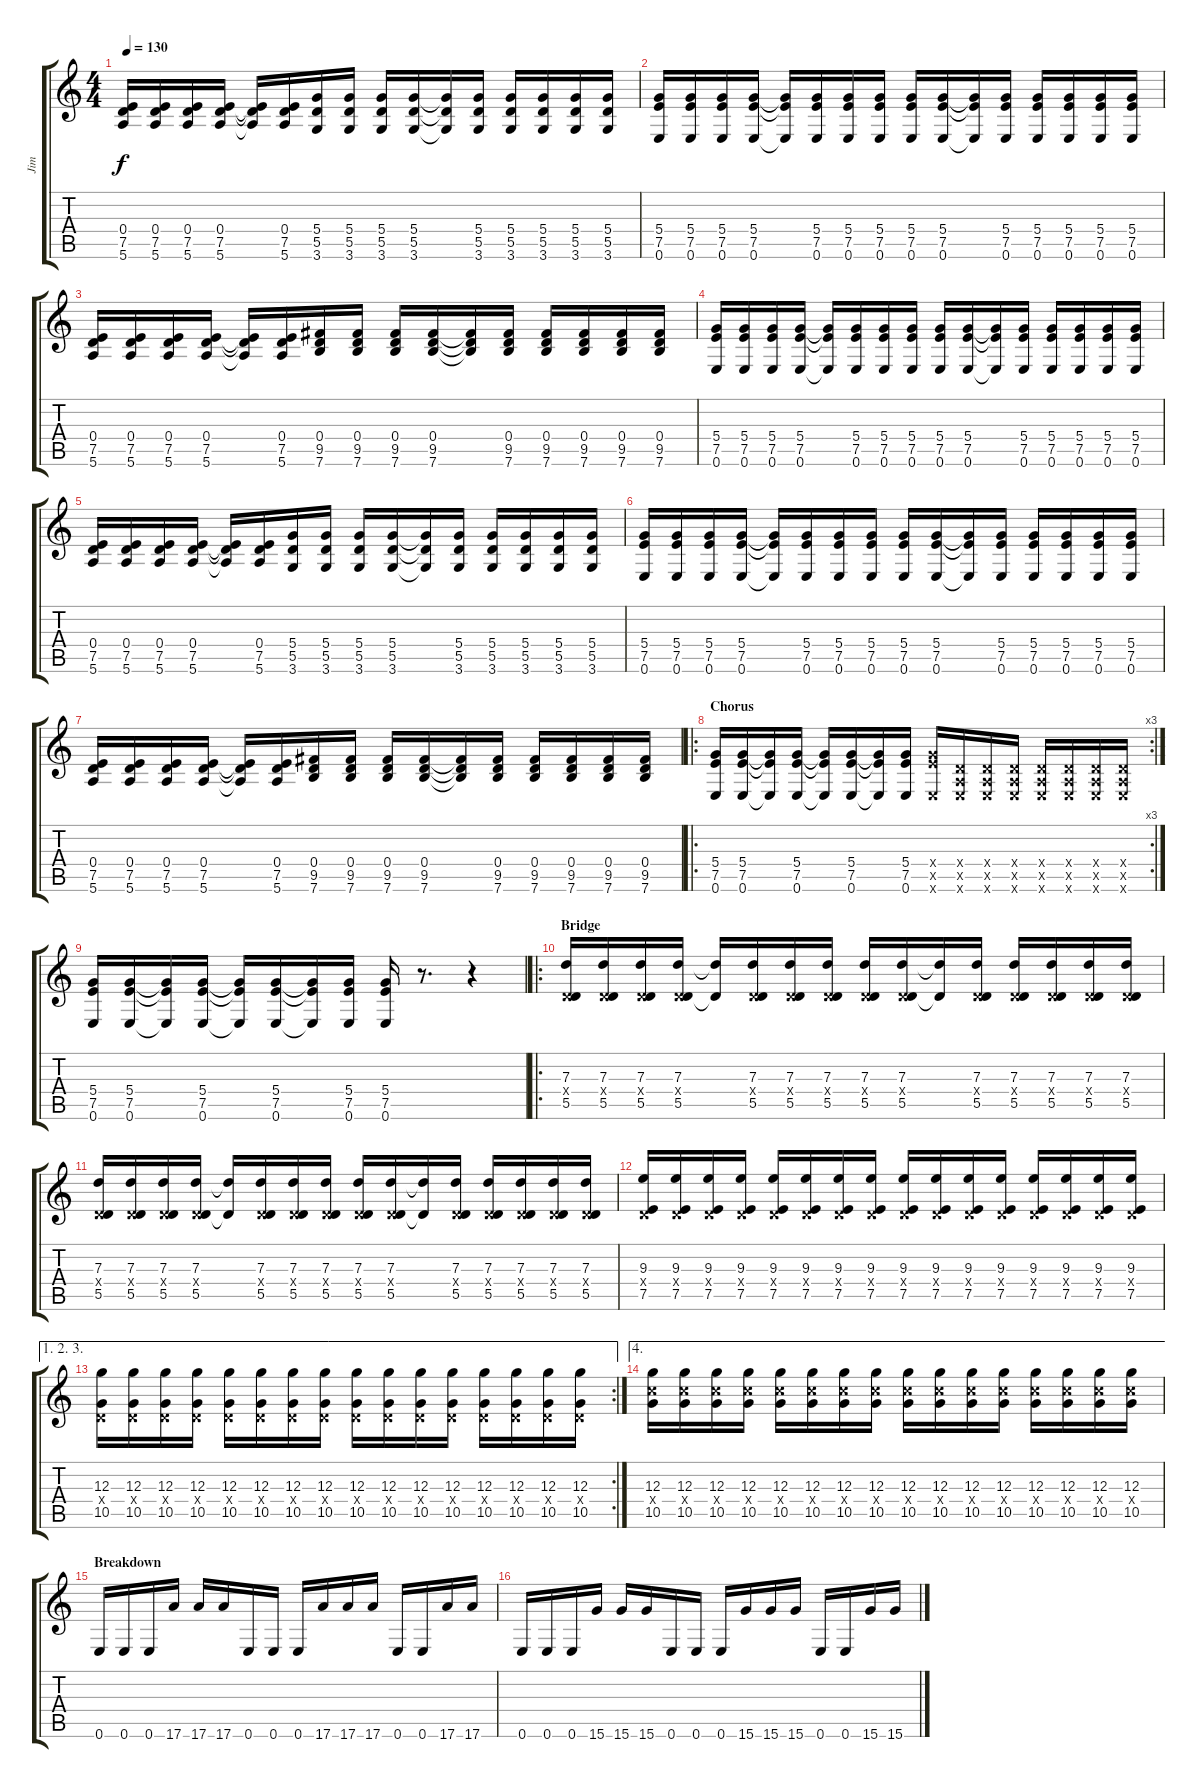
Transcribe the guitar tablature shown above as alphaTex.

\track ("Jim" "Jim") {instrument overdrivenguitar}
\staff {score tabs}
\tuning (E4 B3 G3 D3 A2 E2) {hide}
\ts (4 4)
\tempo 130
\clef g2
\ks c
(0.4 7.5 5.6).16{dy f} (0.4 7.5 5.6).16 (0.4 7.5 5.6).16 (0.4 7.5 5.6).16 (0.4{t} 7.5{t} 5.6{t}).16 (0.4 7.5 5.6).16 (5.4 5.5 3.6).16 (5.4 5.5 3.6).16 (5.4 5.5 3.6).16 (5.4 5.5 3.6).16 (5.4{t} 5.5{t} 3.6{t}).16 (5.4 5.5 3.6).16 (5.4 5.5 3.6).16 (5.4 5.5 3.6).16 (5.4 5.5 3.6).16 (5.4 5.5 3.6).16 |
(5.4 7.5 0.6).16 (5.4 7.5 0.6).16 (5.4 7.5 0.6).16 (5.4 7.5 0.6).16 (5.4{t} 7.5{t} 0.6{t}).16 (5.4 7.5 0.6).16 (5.4 7.5 0.6).16 (5.4 7.5 0.6).16 (5.4 7.5 0.6).16 (5.4 7.5 0.6).16 (5.4{t} 7.5{t} 0.6{t}).16 (5.4 7.5 0.6).16 (5.4 7.5 0.6).16 (5.4 7.5 0.6).16 (5.4 7.5 0.6).16 (5.4 7.5 0.6).16 |
(0.4 7.5 5.6).16 (0.4 7.5 5.6).16 (0.4 7.5 5.6).16 (0.4 7.5 5.6).16 (0.4{t} 7.5{t} 5.6{t}).16 (0.4 7.5 5.6).16 (0.4 9.5 7.6).16 (0.4 9.5 7.6).16 (0.4 9.5 7.6).16 (0.4 9.5 7.6).16 (0.4{t} 9.5{t} 7.6{t}).16 (0.4 9.5 7.6).16 (0.4 9.5 7.6).16 (0.4 9.5 7.6).16 (0.4 9.5 7.6).16 (0.4 9.5 7.6).16 |
(5.4 7.5 0.6).16 (5.4 7.5 0.6).16 (5.4 7.5 0.6).16 (5.4 7.5 0.6).16 (5.4{t} 7.5{t} 0.6{t}).16 (5.4 7.5 0.6).16 (5.4 7.5 0.6).16 (5.4 7.5 0.6).16 (5.4 7.5 0.6).16 (5.4 7.5 0.6).16 (5.4{t} 7.5{t} 0.6{t}).16 (5.4 7.5 0.6).16 (5.4 7.5 0.6).16 (5.4 7.5 0.6).16 (5.4 7.5 0.6).16 (5.4 7.5 0.6).16 |
(0.4 7.5 5.6).16 (0.4 7.5 5.6).16 (0.4 7.5 5.6).16 (0.4 7.5 5.6).16 (0.4{t} 7.5{t} 5.6{t}).16 (0.4 7.5 5.6).16 (5.4 5.5 3.6).16 (5.4 5.5 3.6).16 (5.4 5.5 3.6).16 (5.4 5.5 3.6).16 (5.4{t} 5.5{t} 3.6{t}).16 (5.4 5.5 3.6).16 (5.4 5.5 3.6).16 (5.4 5.5 3.6).16 (5.4 5.5 3.6).16 (5.4 5.5 3.6).16 |
(5.4 7.5 0.6).16 (5.4 7.5 0.6).16 (5.4 7.5 0.6).16 (5.4 7.5 0.6).16 (5.4{t} 7.5{t} 0.6{t}).16 (5.4 7.5 0.6).16 (5.4 7.5 0.6).16 (5.4 7.5 0.6).16 (5.4 7.5 0.6).16 (5.4 7.5 0.6).16 (5.4{t} 7.5{t} 0.6{t}).16 (5.4 7.5 0.6).16 (5.4 7.5 0.6).16 (5.4 7.5 0.6).16 (5.4 7.5 0.6).16 (5.4 7.5 0.6).16 |
(0.4 7.5 5.6).16 (0.4 7.5 5.6).16 (0.4 7.5 5.6).16 (0.4 7.5 5.6).16 (0.4{t} 7.5{t} 5.6{t}).16 (0.4 7.5 5.6).16 (0.4 9.5 7.6).16 (0.4 9.5 7.6).16 (0.4 9.5 7.6).16 (0.4 9.5 7.6).16 (0.4{t} 9.5{t} 7.6{t}).16 (0.4 9.5 7.6).16 (0.4 9.5 7.6).16 (0.4 9.5 7.6).16 (0.4 9.5 7.6).16 (0.4 9.5 7.6).16 |
\ro
\rc 3
\section ("" "Chorus")
(5.4 7.5 0.6).16{volume 14} (5.4 7.5 0.6).16 (5.4{t} 7.5{t} 0.6{t}).16 (5.4 7.5 0.6).16 (5.4{t} 7.5{t} 0.6{t}).16 (5.4 7.5 0.6).16 (5.4{t} 7.5{t} 0.6{t}).16 (5.4 7.5 0.6).16 (5.4{x} 7.5{x} 0.6{x}).16 (0.4{x} 0.5{x} 0.6{x}).16 (0.4{x} 0.5{x} 0.6{x}).16 (0.4{x} 0.5{x} 0.6{x}).16 (0.4{x} 0.5{x} 0.6{x}).16 (0.4{x} 0.5{x} 0.6{x}).16 (0.4{x} 0.5{x} 0.6{x}).16 (0.4{x} 0.5{x} 0.6{x}).16 |
(5.4 7.5 0.6).16 (5.4 7.5 0.6).16 (5.4{t} 7.5{t} 0.6{t}).16 (5.4 7.5 0.6).16 (5.4{t} 7.5{t} 0.6{t}).16 (5.4 7.5 0.6).16 (5.4{t} 7.5{t} 0.6{t}).16 (5.4 7.5 0.6).16 (5.4 7.5 0.6).16 r.8{d} r.4 |
\ro
\section ("" "Bridge")
(7.3 0.4{x} 5.5).16 (7.3 0.4{x} 5.5).16 (7.3 0.4{x} 5.5).16 (7.3 0.4{x} 5.5).16 (7.3{t} 5.5{t}).16 (7.3 0.4{x} 5.5).16 (7.3 0.4{x} 5.5).16 (7.3 0.4{x} 5.5).16 (7.3 0.4{x} 5.5).16 (7.3 0.4{x} 5.5).16 (7.3{t} 5.5{t}).16 (7.3 0.4{x} 5.5).16 (7.3 0.4{x} 5.5).16 (7.3 0.4{x} 5.5).16 (7.3 0.4{x} 5.5).16 (7.3 0.4{x} 5.5).16 |
(7.3 0.4{x} 5.5).16 (7.3 0.4{x} 5.5).16 (7.3 0.4{x} 5.5).16 (7.3 0.4{x} 5.5).16 (7.3{t} 5.5{t}).16 (7.3 0.4{x} 5.5).16 (7.3 0.4{x} 5.5).16 (7.3 0.4{x} 5.5).16 (7.3 0.4{x} 5.5).16 (7.3 0.4{x} 5.5).16 (7.3{t} 5.5{t}).16 (7.3 0.4{x} 5.5).16 (7.3 0.4{x} 5.5).16 (7.3 0.4{x} 5.5).16 (7.3 0.4{x} 5.5).16 (7.3 0.4{x} 5.5).16 |
(9.3 0.4{x} 7.5).16 (9.3 0.4{x} 7.5).16 (9.3 0.4{x} 7.5).16 (9.3 0.4{x} 7.5).16 (9.3 0.4{x} 7.5).16 (9.3 0.4{x} 7.5).16 (9.3 0.4{x} 7.5).16 (9.3 0.4{x} 7.5).16 (9.3 0.4{x} 7.5).16 (9.3 0.4{x} 7.5).16 (9.3 0.4{x} 7.5).16 (9.3 0.4{x} 7.5).16 (9.3 0.4{x} 7.5).16 (9.3 0.4{x} 7.5).16 (9.3 0.4{x} 7.5).16 (9.3 0.4{x} 7.5).16 |
\ae (1 2 3)
\rc 2
(12.3 0.4{x} 10.5).16 (12.3 0.4{x} 10.5).16 (12.3 0.4{x} 10.5).16 (12.3 0.4{x} 10.5).16 (12.3 0.4{x} 10.5).16 (12.3 0.4{x} 10.5).16 (12.3 0.4{x} 10.5).16 (12.3 0.4{x} 10.5).16 (12.3 0.4{x} 10.5).16 (12.3 0.4{x} 10.5).16 (12.3 0.4{x} 10.5).16 (12.3 0.4{x} 10.5).16 (12.3 0.4{x} 10.5).16 (12.3 0.4{x} 10.5).16 (12.3 0.4{x} 10.5).16 (12.3 0.4{x} 10.5).16 |
\ae 4
(12.3 10.4{x} 10.5).16 (12.3 10.4{x} 10.5).16 (12.3 10.4{x} 10.5).16 (12.3 10.4{x} 10.5).16 (12.3 10.4{x} 10.5).16 (12.3 10.4{x} 10.5).16 (12.3 10.4{x} 10.5).16 (12.3 10.4{x} 10.5).16 (12.3 10.4{x} 10.5).16 (12.3 10.4{x} 10.5).16 (12.3 10.4{x} 10.5).16 (12.3 10.4{x} 10.5).16 (12.3 10.4{x} 10.5).16 (12.3 10.4{x} 10.5).16 (12.3 10.4{x} 10.5).16 (12.3 10.4{x} 10.5).16 |
\section ("" "Breakdown")
0.6.16 0.6.16 0.6.16 17.6.16 17.6.16 17.6.16 0.6.16 0.6.16 0.6.16 17.6.16 17.6.16 17.6.16 0.6.16 0.6.16 17.6.16 17.6.16 |
0.6.16 0.6.16 0.6.16 15.6.16 15.6.16 15.6.16 0.6.16 0.6.16 0.6.16 15.6.16 15.6.16 15.6.16 0.6.16 0.6.16 15.6.16 15.6.16
